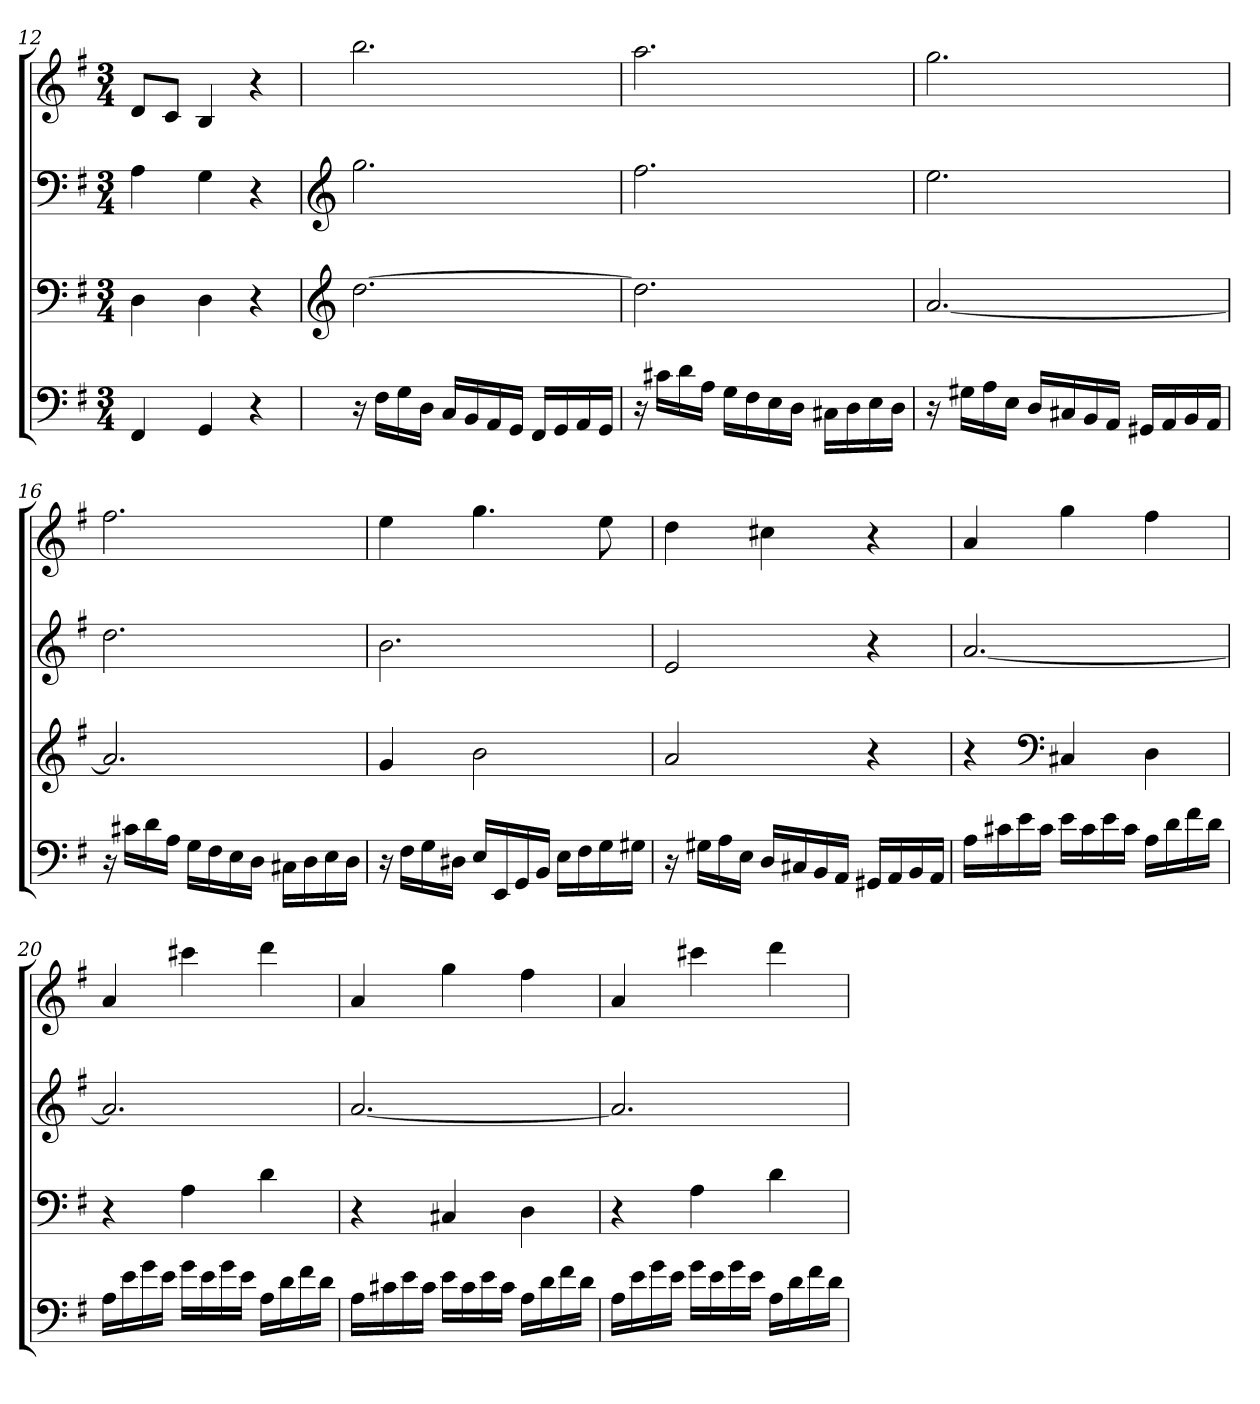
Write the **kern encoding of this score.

**kern	**kern	**kern	**kern
*part4	*part3	*part2	*part1
*staff4	*staff3	*staff2	*staff1
*clefF4	*clefF4	*clefF4	*clefG2
*k[f#]	*k[f#]	*k[f#]	*k[f#]
*G:	*G:	*G:	*G:
*M3/4	*M3/4	*M3/4	*M3/4
=12	=12	=12	=12
4FF#/	4D\	4A\	8d/L
.	.	.	8c/J
4GG/	4D\	4G\	4B/
4r	4r	4r	4r
=13	=13	=13	=13
*	*clefG2	*clefG2	*
16r	[2.dd\	2.gg\	2.bb\
16F#\LL	.	.	.
16G\	.	.	.
16D\JJ	.	.	.
16C/LL	.	.	.
16BB/	.	.	.
16AA/	.	.	.
16GG/JJ	.	.	.
16FF#/LL	.	.	.
16GG/	.	.	.
16AA/	.	.	.
16GG/JJ	.	.	.
=14	=14	=14	=14
16r	2.dd\]	2.ff#\	2.aa\
16c#X\LL	.	.	.
16d\	.	.	.
16A\JJ	.	.	.
16G\LL	.	.	.
16F#\	.	.	.
16E\	.	.	.
16D\JJ	.	.	.
16C#X\LL	.	.	.
16D\	.	.	.
16E\	.	.	.
16D\JJ	.	.	.
=15	=15	=15	=15
16r	[2.a/	2.ee\	2.gg\
16G#X\LL	.	.	.
16A\	.	.	.
16E\JJ	.	.	.
16D/LL	.	.	.
16C#X/	.	.	.
16BB/	.	.	.
16AA/JJ	.	.	.
16GG#X/LL	.	.	.
16AA/	.	.	.
16BB/	.	.	.
16AA/JJ	.	.	.
=16	=16	=16	=16
16r	2.a/]	2.dd\	2.ff#\
16c#X\LL	.	.	.
16d\	.	.	.
16A\JJ	.	.	.
16G\LL	.	.	.
16F#\	.	.	.
16E\	.	.	.
16D\JJ	.	.	.
16C#X\LL	.	.	.
16D\	.	.	.
16E\	.	.	.
16D\JJ	.	.	.
=17	=17	=17	=17
16r	4g/	2.b\	4ee\
16F#\LL	.	.	.
16G\	.	.	.
16D#X\JJ	.	.	.
16E/LL	2b\	.	4.gg\
16EE/	.	.	.
16GG/	.	.	.
16BB/JJ	.	.	.
16E\LL	.	.	.
16F#\	.	.	.
16G\	.	.	8ee\
16G#X\JJ	.	.	.
=18	=18	=18	=18
16r	2a/	2e/	4dd\
16G#X\LL	.	.	.
16A\	.	.	.
16E\JJ	.	.	.
16D/LL	.	.	4cc#X\
16C#X/	.	.	.
16BB/	.	.	.
16AA/JJ	.	.	.
16GG#X/LL	4r	4r	4r
16AA/	.	.	.
16BB/	.	.	.
16AA/JJ	.	.	.
=19	=19	=19	=19
16A\LL	4r	[2.a/	4a/
16c#X\	.	.	.
16e\	.	.	.
16c#\JJ	.	.	.
*	*clefF4	*	*
16e\LL	4C#X/	.	4gg\
16c#\	.	.	.
16e\	.	.	.
16c#\JJ	.	.	.
16A\LL	4D\	.	4ff#\
16d\	.	.	.
16f#\	.	.	.
16d\JJ	.	.	.
=20	=20	=20	=20
16A\LL	4r	2.a/]	4a/
16e\	.	.	.
16g\	.	.	.
16e\JJ	.	.	.
16g\LL	4A\	.	4ccc#X\
16e\	.	.	.
16g\	.	.	.
16e\JJ	.	.	.
16A\LL	4d\	.	4ddd\
16d\	.	.	.
16f#\	.	.	.
16d\JJ	.	.	.
=21	=21	=21	=21
16A\LL	4r	[2.a/	4a/
16c#X\	.	.	.
16e\	.	.	.
16c#\JJ	.	.	.
16e\LL	4C#X/	.	4gg\
16c#\	.	.	.
16e\	.	.	.
16c#\JJ	.	.	.
16A\LL	4D\	.	4ff#\
16d\	.	.	.
16f#\	.	.	.
16d\JJ	.	.	.
=22	=22	=22	=22
16A\LL	4r	2.a/]	4a/
16e\	.	.	.
16g\	.	.	.
16e\JJ	.	.	.
16g\LL	4A\	.	4ccc#X\
16e\	.	.	.
16g\	.	.	.
16e\JJ	.	.	.
16A\LL	4d\	.	4ddd\
16d\	.	.	.
16f#\	.	.	.
16d\JJ	.	.	.
=	=	=	=
*-	*-	*-	*-
